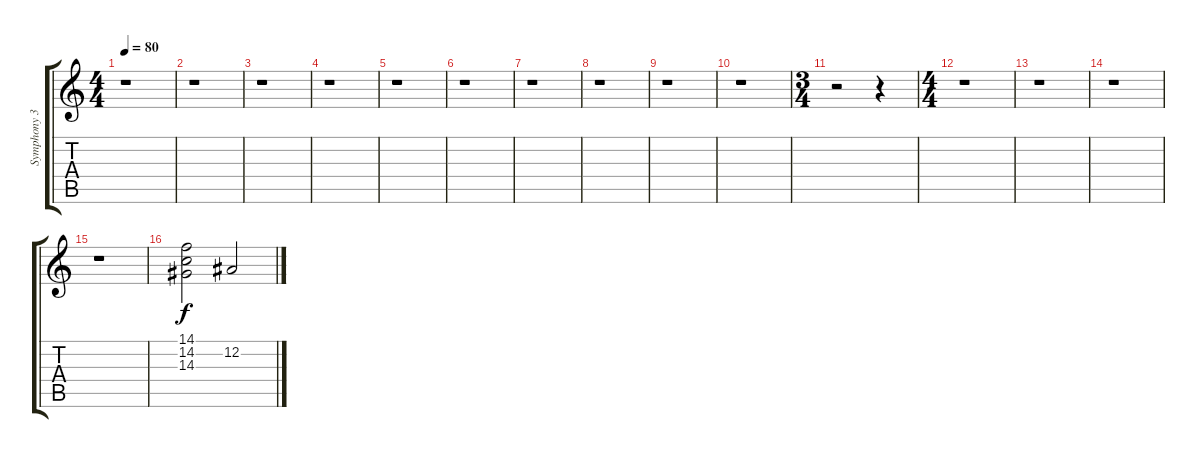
\track ("Symphony 3" "Symphony 3") {instrument stringensemble1}
\staff {score tabs}
\tuning (Eb4 Bb3 Gb3 Db3 Ab2 Eb2) {hide}
\ts (4 4)
\tempo 80
\clef g2
\ks c
r.1{dy f} |
r.1 |
r.1 |
r.1 |
r.1 |
r.1 |
r.1 |
r.1 |
r.1 |
r.1 |
\ts (3 4)
r.2 r.4 |
\ts (4 4)
r.1 |
r.1 |
r.1 |
r.1 |
(14.1 14.2 14.3).2 12.2.2
